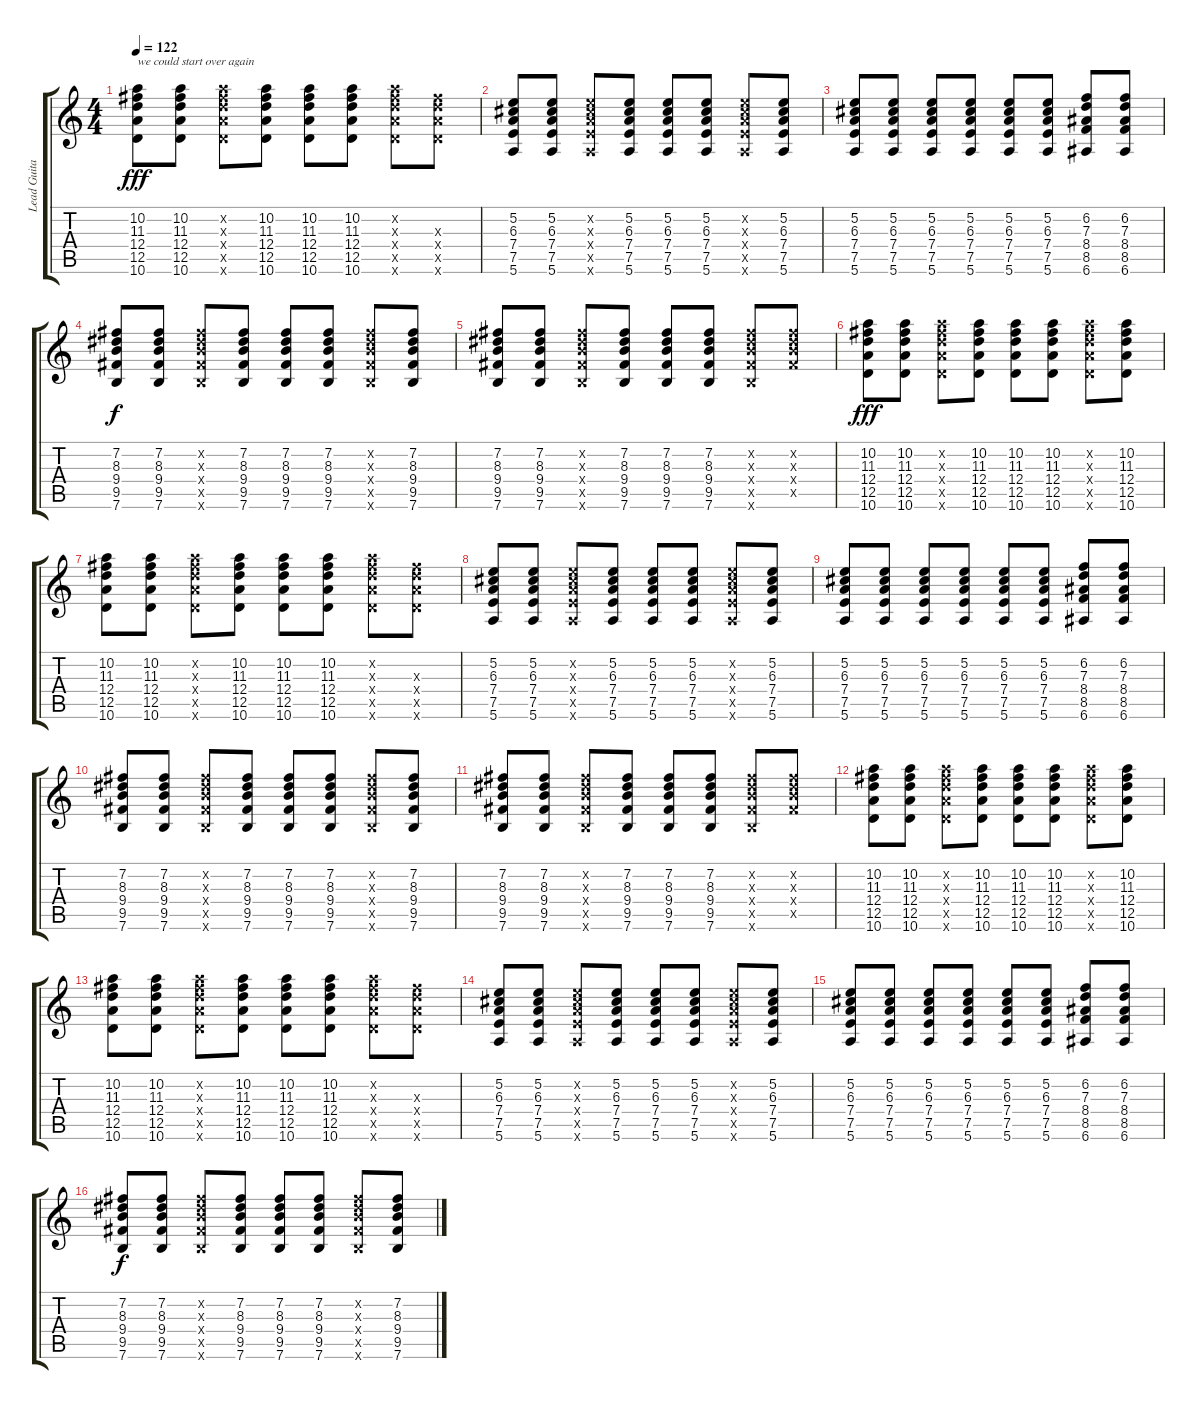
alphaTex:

\track ("Lead Guitar" "Lead Guita") {instrument electricguitarclean}
\staff {score tabs}
\tuning (E4 B3 G3 D3 A2 E2) {hide}
\ts (4 4)
\tempo 122
\clef g2
\ks c
(10.2 11.3 12.4 12.5 10.6).8{txt "we could start over again" dy fff} (10.2 11.3 12.4 12.5 10.6).8 (10.2{x} 11.3{x} 12.4{x} 12.5{x} 10.6{x}).8 (10.2 11.3 12.4 12.5 10.6).8 (10.2 11.3 12.4 12.5 10.6).8 (10.2 11.3 12.4 12.5 10.6).8 (10.2{x} 11.3{x} 12.4{x} 12.5{x} 10.6{x}).8 (11.3{x} 12.4{x} 12.5{x} 10.6{x}).8 |
(5.2 6.3 7.4 7.5 5.6).8 (5.2 6.3 7.4 7.5 5.6).8 (5.2{x} 6.3{x} 7.4{x} 7.5{x} 5.6{x}).8 (5.2 6.3 7.4 7.5 5.6).8 (5.2 6.3 7.4 7.5 5.6).8 (5.2 6.3 7.4 7.5 5.6).8 (5.2{x} 6.3{x} 7.4{x} 7.5{x} 5.6{x}).8 (5.2 6.3 7.4 7.5 5.6).8 |
(5.2 6.3 7.4 7.5 5.6).8 (5.2 6.3 7.4 7.5 5.6).8 (5.2 6.3 7.4 7.5 5.6).8 (5.2 6.3 7.4 7.5 5.6).8 (5.2 6.3 7.4 7.5 5.6).8 (5.2 6.3 7.4 7.5 5.6).8 (6.2 7.3 8.4 8.5 6.6).8 (6.2 7.3 8.4 8.5 6.6).8 |
(7.2 8.3 9.4 9.5 7.6).8{dy f} (7.2 8.3 9.4 9.5 7.6).8 (7.2{x} 8.3{x} 9.4{x} 9.5{x} 7.6{x}).8 (7.2 8.3 9.4 9.5 7.6).8 (7.2 8.3 9.4 9.5 7.6).8 (7.2 8.3 9.4 9.5 7.6).8 (7.2{x} 8.3{x} 9.4{x} 9.5{x} 7.6{x}).8 (7.2 8.3 9.4 9.5 7.6).8 |
(7.2 8.3 9.4 9.5 7.6).8 (7.2 8.3 9.4 9.5 7.6).8 (7.2{x} 8.3{x} 9.4{x} 9.5{x} 7.6{x}).8 (7.2 8.3 9.4 9.5 7.6).8 (7.2 8.3 9.4 9.5 7.6).8 (7.2 8.3 9.4 9.5 7.6).8 (7.2{x} 8.3{x} 9.4{x} 9.5{x} 7.6{x}).8 (7.2{x} 8.3{x} 9.4{x} 9.5{x}).8 |
(10.2 11.3 12.4 12.5 10.6).8{dy fff} (10.2 11.3 12.4 12.5 10.6).8 (10.2{x} 11.3{x} 12.4{x} 12.5{x} 10.6{x}).8 (10.2 11.3 12.4 12.5 10.6).8 (10.2 11.3 12.4 12.5 10.6).8 (10.2 11.3 12.4 12.5 10.6).8 (10.2{x} 11.3{x} 12.4{x} 12.5{x} 10.6{x}).8 (10.2 11.3 12.4 12.5 10.6).8 |
(10.2 11.3 12.4 12.5 10.6).8 (10.2 11.3 12.4 12.5 10.6).8 (10.2{x} 11.3{x} 12.4{x} 12.5{x} 10.6{x}).8 (10.2 11.3 12.4 12.5 10.6).8 (10.2 11.3 12.4 12.5 10.6).8 (10.2 11.3 12.4 12.5 10.6).8 (10.2{x} 11.3{x} 12.4{x} 12.5{x} 10.6{x}).8 (11.3{x} 12.4{x} 12.5{x} 10.6{x}).8 |
(5.2 6.3 7.4 7.5 5.6).8 (5.2 6.3 7.4 7.5 5.6).8 (5.2{x} 6.3{x} 7.4{x} 7.5{x} 5.6{x}).8 (5.2 6.3 7.4 7.5 5.6).8 (5.2 6.3 7.4 7.5 5.6).8 (5.2 6.3 7.4 7.5 5.6).8 (5.2{x} 6.3{x} 7.4{x} 7.5{x} 5.6{x}).8 (5.2 6.3 7.4 7.5 5.6).8 |
(5.2 6.3 7.4 7.5 5.6).8 (5.2 6.3 7.4 7.5 5.6).8 (5.2 6.3 7.4 7.5 5.6).8 (5.2 6.3 7.4 7.5 5.6).8 (5.2 6.3 7.4 7.5 5.6).8 (5.2 6.3 7.4 7.5 5.6).8 (6.2 7.3 8.4 8.5 6.6).8 (6.2 7.3 8.4 8.5 6.6).8 |
(7.2 8.3 9.4 9.5 7.6).8 (7.2 8.3 9.4 9.5 7.6).8 (7.2{x} 8.3{x} 9.4{x} 9.5{x} 7.6{x}).8 (7.2 8.3 9.4 9.5 7.6).8 (7.2 8.3 9.4 9.5 7.6).8 (7.2 8.3 9.4 9.5 7.6).8 (7.2{x} 8.3{x} 9.4{x} 9.5{x} 7.6{x}).8 (7.2 8.3 9.4 9.5 7.6).8 |
(7.2 8.3 9.4 9.5 7.6).8 (7.2 8.3 9.4 9.5 7.6).8 (7.2{x} 8.3{x} 9.4{x} 9.5{x} 7.6{x}).8 (7.2 8.3 9.4 9.5 7.6).8 (7.2 8.3 9.4 9.5 7.6).8 (7.2 8.3 9.4 9.5 7.6).8 (7.2{x} 8.3{x} 9.4{x} 9.5{x} 7.6{x}).8 (7.2{x} 8.3{x} 9.4{x} 9.5{x}).8 |
(10.2 11.3 12.4 12.5 10.6).8 (10.2 11.3 12.4 12.5 10.6).8 (10.2{x} 11.3{x} 12.4{x} 12.5{x} 10.6{x}).8 (10.2 11.3 12.4 12.5 10.6).8 (10.2 11.3 12.4 12.5 10.6).8 (10.2 11.3 12.4 12.5 10.6).8 (10.2{x} 11.3{x} 12.4{x} 12.5{x} 10.6{x}).8 (10.2 11.3 12.4 12.5 10.6).8 |
(10.2 11.3 12.4 12.5 10.6).8 (10.2 11.3 12.4 12.5 10.6).8 (10.2{x} 11.3{x} 12.4{x} 12.5{x} 10.6{x}).8 (10.2 11.3 12.4 12.5 10.6).8 (10.2 11.3 12.4 12.5 10.6).8 (10.2 11.3 12.4 12.5 10.6).8 (10.2{x} 11.3{x} 12.4{x} 12.5{x} 10.6{x}).8 (11.3{x} 12.4{x} 12.5{x} 10.6{x}).8 |
(5.2 6.3 7.4 7.5 5.6).8 (5.2 6.3 7.4 7.5 5.6).8 (5.2{x} 6.3{x} 7.4{x} 7.5{x} 5.6{x}).8 (5.2 6.3 7.4 7.5 5.6).8 (5.2 6.3 7.4 7.5 5.6).8 (5.2 6.3 7.4 7.5 5.6).8 (5.2{x} 6.3{x} 7.4{x} 7.5{x} 5.6{x}).8 (5.2 6.3 7.4 7.5 5.6).8 |
(5.2 6.3 7.4 7.5 5.6).8 (5.2 6.3 7.4 7.5 5.6).8 (5.2 6.3 7.4 7.5 5.6).8 (5.2 6.3 7.4 7.5 5.6).8 (5.2 6.3 7.4 7.5 5.6).8 (5.2 6.3 7.4 7.5 5.6).8 (6.2 7.3 8.4 8.5 6.6).8 (6.2 7.3 8.4 8.5 6.6).8 |
(7.2 8.3 9.4 9.5 7.6).8{dy f} (7.2 8.3 9.4 9.5 7.6).8 (7.2{x} 8.3{x} 9.4{x} 9.5{x} 7.6{x}).8 (7.2 8.3 9.4 9.5 7.6).8 (7.2 8.3 9.4 9.5 7.6).8 (7.2 8.3 9.4 9.5 7.6).8 (7.2{x} 8.3{x} 9.4{x} 9.5{x} 7.6{x}).8 (7.2 8.3 9.4 9.5 7.6).8
